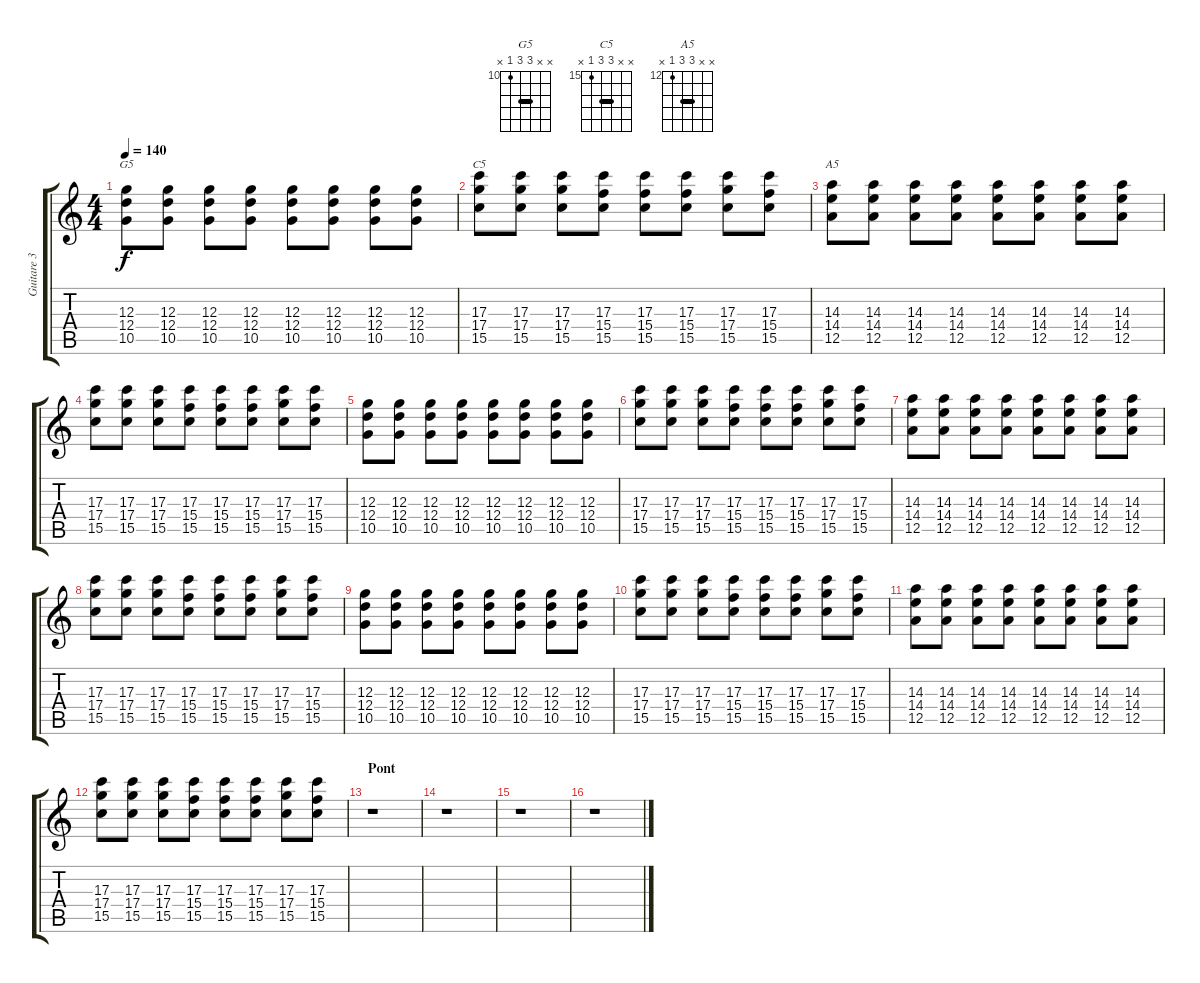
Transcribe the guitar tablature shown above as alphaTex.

\track ("Guitare 3 Disto" "Guitare 3 ") {instrument distortionguitar}
\staff {score tabs}
\tuning (E4 B3 G3 D3 A2 E2) {hide}
\chord ("G5" x x 12 12 10 x) {firstfret 10 barre 12}
\chord ("C5" x x 17 17 15 x) {firstfret 15 barre 17}
\chord ("A5" x x 14 14 12 x) {firstfret 12 barre 14}
\ts (4 4)
\tempo 140
\clef g2
\ks c
(12.3 12.4 10.5).8{ch "G5" dy f} (12.3 12.4 10.5).8 (12.3 12.4 10.5).8 (12.3 12.4 10.5).8 (12.3 12.4 10.5).8 (12.3 12.4 10.5).8 (12.3 12.4 10.5).8 (12.3 12.4 10.5).8 |
(17.3 17.4 15.5).8{ch "C5"} (17.3 17.4 15.5).8 (17.3 17.4 15.5).8 (17.3 15.4 15.5).8 (17.3 15.4 15.5).8 (17.3 15.4 15.5).8 (17.3 17.4 15.5).8 (17.3 15.4 15.5).8 |
(14.3 14.4 12.5).8{ch "A5"} (14.3 14.4 12.5).8 (14.3 14.4 12.5).8 (14.3 14.4 12.5).8 (14.3 14.4 12.5).8 (14.3 14.4 12.5).8 (14.3 14.4 12.5).8 (14.3 14.4 12.5).8 |
(17.3 17.4 15.5).8 (17.3 17.4 15.5).8 (17.3 17.4 15.5).8 (17.3 15.4 15.5).8 (17.3 15.4 15.5).8 (17.3 15.4 15.5).8 (17.3 17.4 15.5).8 (17.3 15.4 15.5).8 |
(12.3 12.4 10.5).8 (12.3 12.4 10.5).8 (12.3 12.4 10.5).8 (12.3 12.4 10.5).8 (12.3 12.4 10.5).8 (12.3 12.4 10.5).8 (12.3 12.4 10.5).8 (12.3 12.4 10.5).8 |
(17.3 17.4 15.5).8 (17.3 17.4 15.5).8 (17.3 17.4 15.5).8 (17.3 15.4 15.5).8 (17.3 15.4 15.5).8 (17.3 15.4 15.5).8 (17.3 17.4 15.5).8 (17.3 15.4 15.5).8 |
(14.3 14.4 12.5).8 (14.3 14.4 12.5).8 (14.3 14.4 12.5).8 (14.3 14.4 12.5).8 (14.3 14.4 12.5).8 (14.3 14.4 12.5).8 (14.3 14.4 12.5).8 (14.3 14.4 12.5).8 |
(17.3 17.4 15.5).8 (17.3 17.4 15.5).8 (17.3 17.4 15.5).8 (17.3 15.4 15.5).8 (17.3 15.4 15.5).8 (17.3 15.4 15.5).8 (17.3 17.4 15.5).8 (17.3 15.4 15.5).8 |
(12.3 12.4 10.5).8 (12.3 12.4 10.5).8 (12.3 12.4 10.5).8 (12.3 12.4 10.5).8 (12.3 12.4 10.5).8 (12.3 12.4 10.5).8 (12.3 12.4 10.5).8 (12.3 12.4 10.5).8 |
(17.3 17.4 15.5).8 (17.3 17.4 15.5).8 (17.3 17.4 15.5).8 (17.3 15.4 15.5).8 (17.3 15.4 15.5).8 (17.3 15.4 15.5).8 (17.3 17.4 15.5).8 (17.3 15.4 15.5).8 |
(14.3 14.4 12.5).8 (14.3 14.4 12.5).8 (14.3 14.4 12.5).8 (14.3 14.4 12.5).8 (14.3 14.4 12.5).8 (14.3 14.4 12.5).8 (14.3 14.4 12.5).8 (14.3 14.4 12.5).8 |
(17.3 17.4 15.5).8 (17.3 17.4 15.5).8 (17.3 17.4 15.5).8 (17.3 15.4 15.5).8 (17.3 15.4 15.5).8 (17.3 15.4 15.5).8 (17.3 17.4 15.5).8 (17.3 15.4 15.5).8 |
\section ("" "Pont")
r.1 |
r.1 |
r.1 |
r.1
